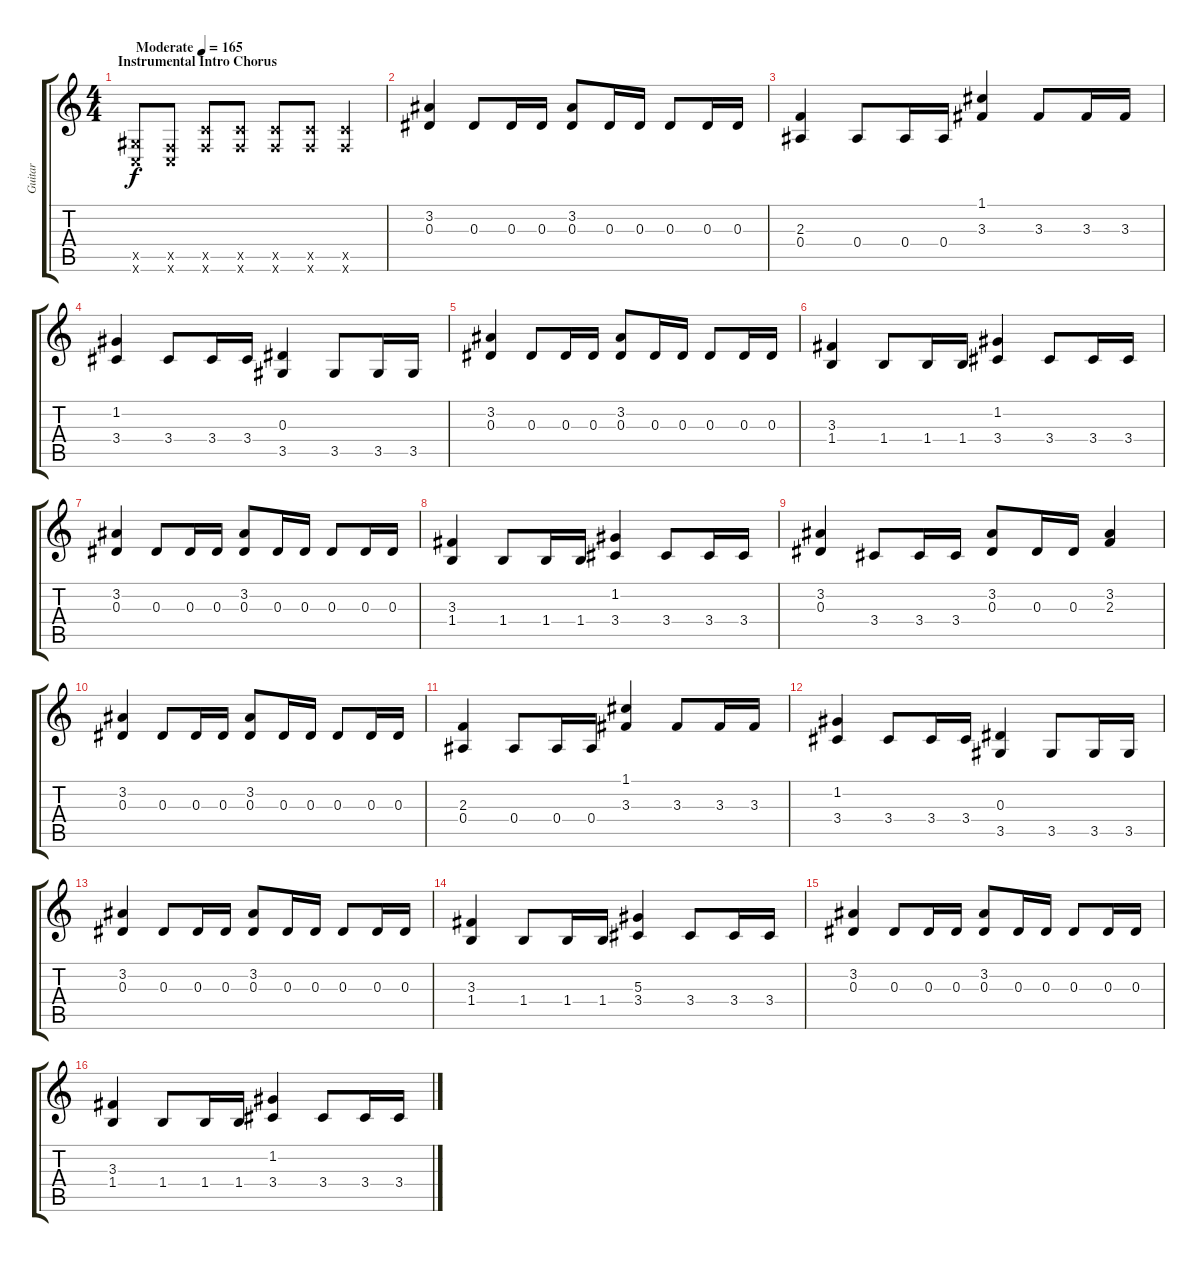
\track ("Guitar" "Guitar") {instrument distortionguitar}
\staff {score tabs}
\tuning (C4 G3 Eb3 Bb2 F2 C2) {hide}
\ts (4 4)
\section ("" "Instrumental Intro Chorus")
\tempo (165 "Moderate")
\clef g2
\ks c
(3.5{x} 0.6{x}).8{dy f instrument distortionguitar} (0.5{x} 0.6{x}).8 (7.5{x} 5.6{x}).8 (7.5{x} 5.6{x}).8 (7.5{x} 5.6{x}).8 (7.5{x} 5.6{x}).8 (7.5{x} 5.6{x}).4 |
(3.2 0.3).4 0.3.8 0.3.16 0.3.16 (3.2 0.3).8 0.3.16 0.3.16 0.3.8 0.3.16 0.3.16 |
(2.3 0.4).4 0.4.8 0.4.16 0.4.16 (1.1 3.3).4 3.3.8 3.3.16 3.3.16 |
(1.2 3.4).4 3.4.8 3.4.16 3.4.16 (0.3 3.5).4 3.5.8 3.5.16 3.5.16 |
(3.2 0.3).4 0.3.8 0.3.16 0.3.16 (3.2 0.3).8 0.3.16 0.3.16 0.3.8 0.3.16 0.3.16 |
(3.3 1.4).4 1.4.8 1.4.16 1.4.16 (1.2 3.4).4 3.4.8 3.4.16 3.4.16 |
(3.2 0.3).4 0.3.8 0.3.16 0.3.16 (3.2 0.3).8 0.3.16 0.3.16 0.3.8 0.3.16 0.3.16 |
(3.3 1.4).4 1.4.8 1.4.16 1.4.16 (1.2 3.4).4 3.4.8 3.4.16 3.4.16 |
(3.2 0.3).4 3.4.8 3.4.16 3.4.16 (3.2 0.3).8 0.3.16 0.3.16 (3.2 2.3).4 |
(3.2 0.3).4 0.3.8 0.3.16 0.3.16 (3.2 0.3).8 0.3.16 0.3.16 0.3.8 0.3.16 0.3.16 |
(2.3 0.4).4 0.4.8 0.4.16 0.4.16 (1.1 3.3).4 3.3.8 3.3.16 3.3.16 |
(1.2 3.4).4 3.4.8 3.4.16 3.4.16 (0.3 3.5).4 3.5.8 3.5.16 3.5.16 |
(3.2 0.3).4 0.3.8 0.3.16 0.3.16 (3.2 0.3).8 0.3.16 0.3.16 0.3.8 0.3.16 0.3.16 |
(3.3 1.4).4 1.4.8 1.4.16 1.4.16 (5.3 3.4).4 3.4.8 3.4.16 3.4.16 |
(3.2 0.3).4 0.3.8 0.3.16 0.3.16 (3.2 0.3).8 0.3.16 0.3.16 0.3.8 0.3.16 0.3.16 |
(3.3 1.4).4 1.4.8 1.4.16 1.4.16 (1.2 3.4).4 3.4.8 3.4.16 3.4.16
